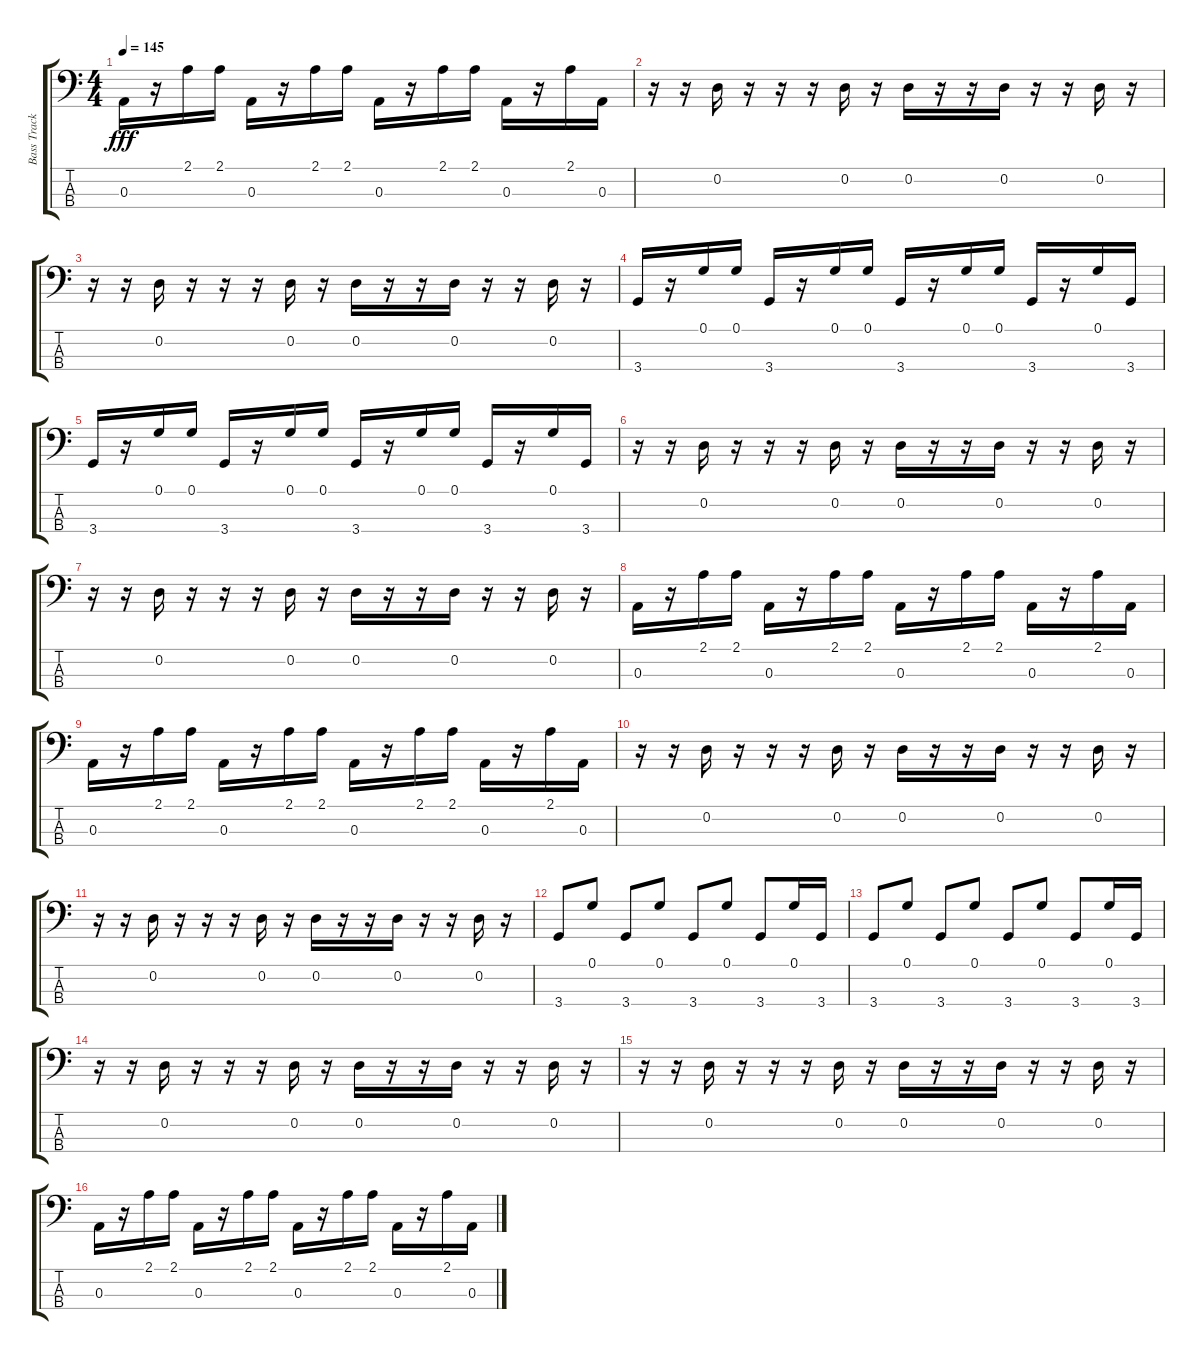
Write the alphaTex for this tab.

\track ("Bass Track" "Bass Track") {instrument synthbass2}
\staff {score tabs}
\tuning (G2 D2 A1 E1) {hide}
\ts (4 4)
\tempo 145
\clef f4
\ks c
0.3.16{dy fff} r.16 2.1.16 2.1.16 0.3.16 r.16 2.1.16 2.1.16 0.3.16 r.16 2.1.16 2.1.16 0.3.16 r.16 2.1.16 0.3.16 |
r.16 r.16 0.2.16 r.16 r.16 r.16 0.2.16 r.16 0.2.16 r.16 r.16 0.2.16 r.16 r.16 0.2.16 r.16 |
r.16 r.16 0.2.16 r.16 r.16 r.16 0.2.16 r.16 0.2.16 r.16 r.16 0.2.16 r.16 r.16 0.2.16 r.16 |
3.4.16 r.16 0.1.16 0.1.16 3.4.16 r.16 0.1.16 0.1.16 3.4.16 r.16 0.1.16 0.1.16 3.4.16 r.16 0.1.16 3.4.16 |
3.4.16 r.16 0.1.16 0.1.16 3.4.16 r.16 0.1.16 0.1.16 3.4.16 r.16 0.1.16 0.1.16 3.4.16 r.16 0.1.16 3.4.16 |
r.16 r.16 0.2.16 r.16 r.16 r.16 0.2.16 r.16 0.2.16 r.16 r.16 0.2.16 r.16 r.16 0.2.16 r.16 |
r.16 r.16 0.2.16 r.16 r.16 r.16 0.2.16 r.16 0.2.16 r.16 r.16 0.2.16 r.16 r.16 0.2.16 r.16 |
0.3.16 r.16 2.1.16 2.1.16 0.3.16 r.16 2.1.16 2.1.16 0.3.16 r.16 2.1.16 2.1.16 0.3.16 r.16 2.1.16 0.3.16 |
0.3.16 r.16 2.1.16 2.1.16 0.3.16 r.16 2.1.16 2.1.16 0.3.16 r.16 2.1.16 2.1.16 0.3.16 r.16 2.1.16 0.3.16 |
r.16 r.16 0.2.16 r.16 r.16 r.16 0.2.16 r.16 0.2.16 r.16 r.16 0.2.16 r.16 r.16 0.2.16 r.16 |
r.16 r.16 0.2.16 r.16 r.16 r.16 0.2.16 r.16 0.2.16 r.16 r.16 0.2.16 r.16 r.16 0.2.16 r.16 |
3.4.8{instrument electricbasspick} 0.1.8 3.4.8 0.1.8 3.4.8 0.1.8 3.4.8 0.1.16 3.4.16 |
3.4.8 0.1.8 3.4.8 0.1.8 3.4.8 0.1.8 3.4.8 0.1.16 3.4.16 |
r.16{instrument synthbass2} r.16 0.2.16 r.16 r.16 r.16 0.2.16 r.16 0.2.16 r.16 r.16 0.2.16 r.16 r.16 0.2.16 r.16 |
r.16 r.16 0.2.16 r.16 r.16 r.16 0.2.16 r.16 0.2.16 r.16 r.16 0.2.16 r.16 r.16 0.2.16 r.16 |
0.3.16 r.16 2.1.16 2.1.16 0.3.16 r.16 2.1.16 2.1.16 0.3.16 r.16 2.1.16 2.1.16 0.3.16 r.16 2.1.16 0.3.16
